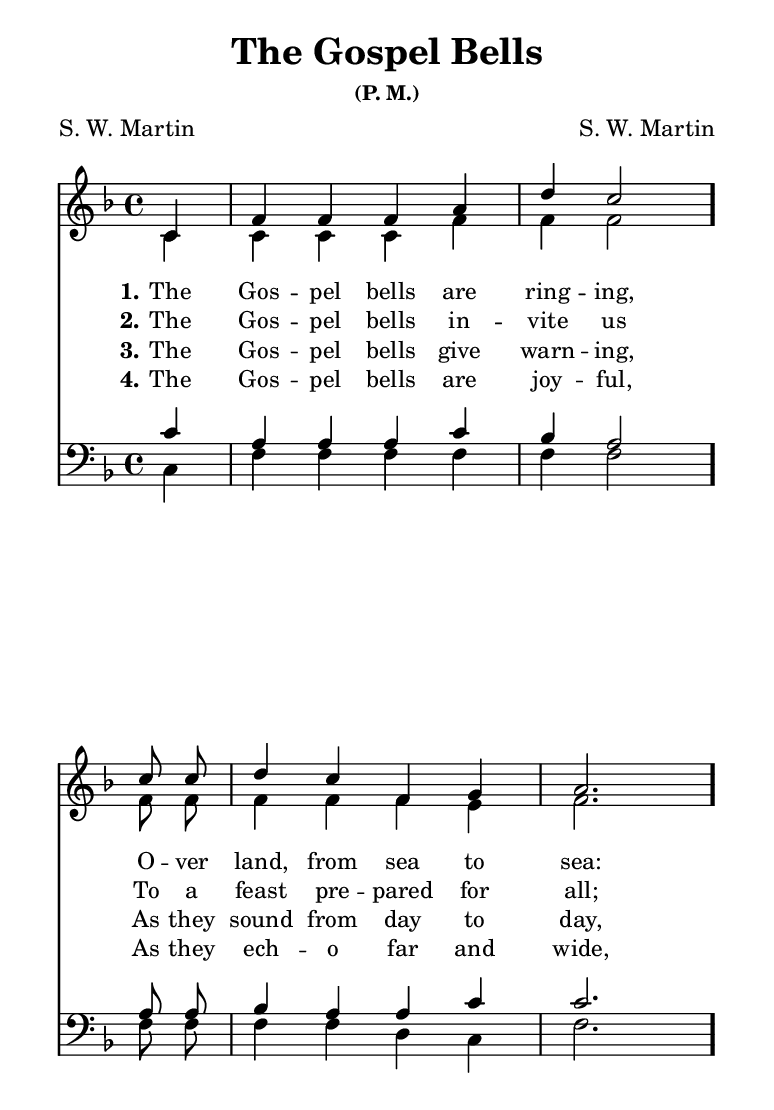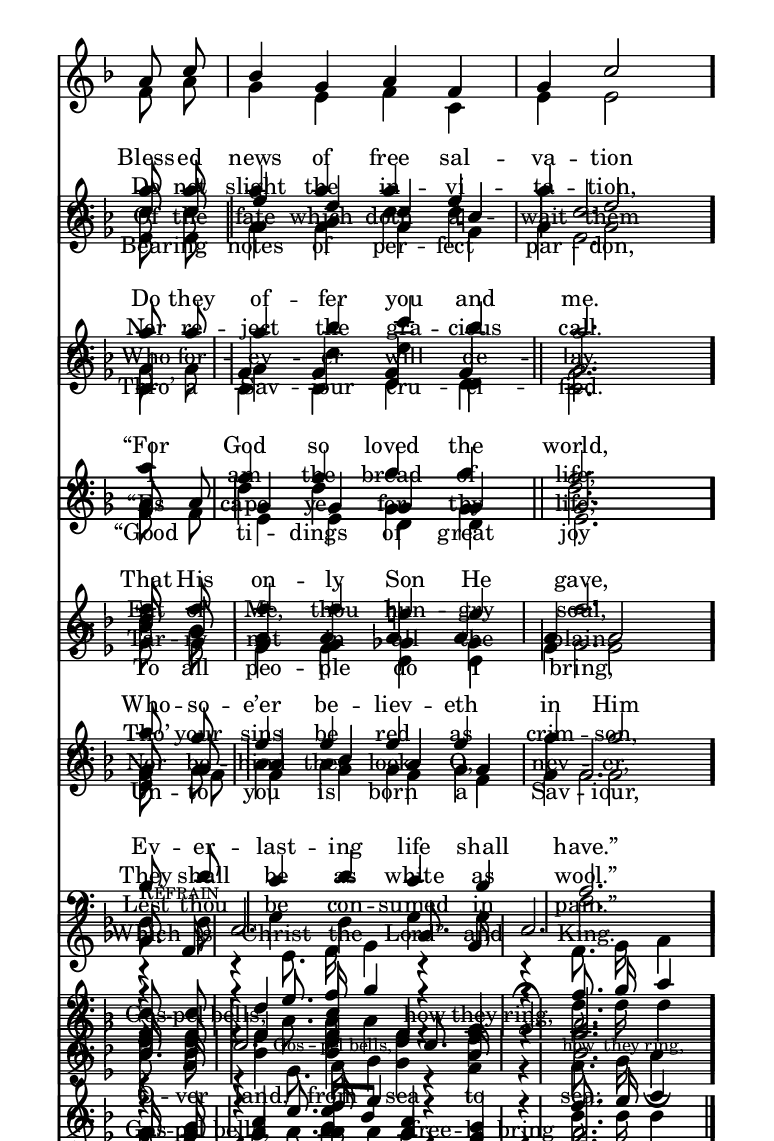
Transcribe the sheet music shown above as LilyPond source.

\include "common/global.ily"
\paper {
  \include "common/paper.ily"
  %ragged-bottom = ##t
  ragged-last-bottom = ##t
  systems-per-page = ##f
  page-count = 2
}

\header{
  title = "The Gospel Bells"
  subsubtitle = "(P. M.)"
  %meter = "P.M."
  poet = "S. W. Martin" % XXX just S.W.M. in the original
  composer = "S. W. Martin"
  %copyright = ""
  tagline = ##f
}

% for fermata in MIDI
ta = { \tempo 4=110 }
tb = { \tempo 4=55  }

patternAA = { \ta c4    | c4 c4      c4 c4 | c4 c2 }
patternAB = { \ta c8 c8 | c4 c4      c4 c4 | c4 c2 }
patternBA = { \ta c8 c8 | c4 c4      c4 c4 | c2.   }
patternBB = { \ta c4    | c4 c4      c4 c4 | c2.   }
patternBC = { \ta c8 c8 | c4 c8[ c8] c4 c4 | c2.   }
patternCA = { \ta c8. c16 | c2. c8. c16 | c2. }
patternCB = { \ta c8. c16 | c2. c8. c16 | c2. \fermata }
patternCC = { \ta r4 | r4 c8. c16 c4 r4 | r4 c8. c16 c4 }
patternCD = { \ta r4 | r4 c8. c16 c4 r4 | r4 c8. c16 \tb c4 \fermata } % \tb here affects CC as well
patternCE = { \ta r4 | r4 c8. c16 c4 r4 | r4 c8. c16 \tb c4          }

global = {
  \include "common/overrides.ily"
  \override Staff.TimeSignature.style = #'()
  \time 4/4
  \override Score.MetronomeMark.transparent = ##t % hide all fermata changes too
  \ta
  \key f \major
  \partial 4
  \autoBeamOff
}

notesSoprano = {
\global
\relative c' {

  \changePitch \patternAA { c    | f f f a     | d c }
  \changePitch \patternBA { c c  | d c f, g    | a   }
  \changePitch \patternAB { a c  | bes g a f   | g c }
  \changePitch \patternBA { c c  | e d c b     | c   }

  \changePitch \patternBB { c,   | f f f f     | f   }
  \changePitch \patternBA { f a  | g g g g     | g   }
  \changePitch \patternAB { a g  | f f f f     | f f }
  \changePitch \patternBA { f g  | a bes a g   | f   } \pageBreak

  << s^\markup { \small \caps "Refrain" }
  \changePitch \patternCA { a f  | c' bes g    | c   } >>
  \changePitch \patternBA { c c  | d c f, g    | a   }
  \changePitch \patternCB { a f  | c' c a      | f'  }
  \changePitch \patternBC { f, g | a c bes a g | f   }

  \bar "|."

}
}

notesAlto = {
\global
\relative e' {

  \changePitch \patternAA { c   | c c c f     | f f   }
  \changePitch \patternBA { f f | f f f e     | f     }
  \changePitch \patternAB { f a | g e f c     | e e   }
  \changePitch \patternBA { e e | g a g f     | e     }

  \changePitch \patternBB { c   | c c d d     | c     }
  \changePitch \patternBA { f f | e e d d     | e     }
  \changePitch \patternAB { e e | d d ees ees | d d   }
  \changePitch \patternBA { d f | f g f e     | f     }

  \changePitch \patternCC {     | e f g       | f g a }
  \changePitch \patternBA { f f | f f f e     | f     }
  \changePitch \patternCD {     | e f g       | f g a }
  \changePitch \patternBA { f e | f g f e     | f     }

}
}

notesTenor = {
\global
\relative a {

  \changePitch \patternAA { c | a a a c | bes a }
  \changePitch \patternBA { a a | bes a a c | c }
  \changePitch \patternAB { c c | c c c a | c g }
  \changePitch \patternBA { c c | c d e d | c }

  \changePitch \patternBB { c | a a bes bes | a }
  \changePitch \patternBA { c c | c c b b | c }
  \changePitch \patternAB { c bes | a a a a | bes bes }
  \changePitch \patternBA { bes d | c d c bes | a }

  \changePitch \patternCC { | g a bes | a bes c }
  \changePitch \patternBA { a a | bes a a c | c }
  \changePitch \patternCE { | g a bes | a bes c }
  \changePitch \patternBA { c c | c d c bes | a }

}
}

notesBass = {
\global
\relative f {

  \changePitch \patternAA { c | f f f f | f f }
  \changePitch \patternBA { f f | f f d c | f }
  \changePitch \patternAB { f f | c c f f | c c }
  \changePitch \patternBA { c c | c f g g, | c }

  \changePitch \patternBB { c | f f bes, bes | f' }
  \changePitch \patternBA { a f | c c g g | c }
  \changePitch \patternAB { c c | d d c c | bes bes }
  \changePitch \patternBA { bes bes | c bes c c | f }

  \changePitch \patternCC { | c c c | f f f }
  \changePitch \patternBA { f f | f f d c | f }
  \changePitch \patternCD { | c c c | f f f }
  \changePitch \patternBA { a, c | f bes, c c | f }

}
}

RefrainA = \lyricmode {

%\repeat unfold 57 { \skip 4 }
Gos -- pel bells, how they ring, \bar "."
O -- ver land, from sea to sea; \bar "." \break
Gos -- pel bells, free -- ly bring \bar "."
Bless -- ed news to you and me. \bar "." \break

}

RefrainBottomClef = \lyricmode {

\override LyricText.font-size = #-2
\repeat unfold 57 { \skip 4 }
Gos -- pel bells,
how they ring,
\repeat unfold 7 { \skip 8 }
Gos -- pel bells
free -- ly bring

}

wordsA = \lyricmode {
\set stanza = "1."

The Gos -- pel bells are ring -- ing, \bar "."
O -- ver land, from sea to sea: \bar "." \break
Bless -- ed news of free sal -- va -- tion \bar "."
Do they of -- fer you and me. \bar "." \break
“For God so loved the world, \bar "."
That His on -- ly Son He gave, \bar "." \break
Who -- so -- e’er be -- liev -- eth in Him \bar "."
Ev -- er -- last -- ing life shall have.” \bar "." \break

}

wordsB = \lyricmode {
\set stanza = "2."

The Gos -- pel bells in -- vite us
To a feast pre -- pared for all;
Do not slight the in -- vi -- ta -- tion,
Nor re -- ject the gra -- cious call.
“I am the bread of life;
Eat of Me, thou hun -- gry soul,
Tho’ your sins be red as crim -- son,
They shall be as white as wool.”

\RefrainA

}

wordsC = \lyricmode {
\set stanza = "3."

The Gos -- pel bells give warn -- ing,
As they sound from day to day,
Of the fate which doth a -- wait them
Who for -- ev -- er will de -- lay.
“Es -- cape ye, for thy life; 
Tar -- ry not in all the plain,
Nor be -- hind thee look, O, nev -- er,
Lest thou be con -- sumed in pain.”

}

wordsD = \lyricmode {
\set stanza = "4."

The Gos -- pel bells are joy -- ful,
As they ech -- o far and wide,
Bear -- ing notes of per -- fect par -- don,
Thro’ a Sav -- iour cru -- ci -- fied.
“Good ti -- dings of great joy
To all peo -- ple do I bring,
Un -- to you is born a Sav -- iour,
Which is Christ the Lord” and King.

}

\score {
  \context ChoirStaff <<
    \context Staff = upper <<
      \set ChoirStaff.systemStartDelimiter = #'SystemStartBar
      \context Voice  = sopranos { \voiceOne << \notesSoprano >> }
      \context Voice  = altos { \voiceTwo << \notesAlto >> }
      \context Lyrics = one   \lyricsto sopranos \wordsA
      \context Lyrics = two   \lyricsto sopranos \wordsB
      \context Lyrics = three \lyricsto sopranos \wordsC
      \context Lyrics = four  \lyricsto sopranos \wordsD
      %\context Lyrics = five  \lyricsto sopranos \wordsE
    >>
    \context Staff = men <<
      \clef bass
      \context Voice  = tenors { \voiceOne << \notesTenor >> }
      \context Voice  = basses { \voiceTwo << \notesBass >> }
    >>
	\new Lyrics \with { alignAboveContext = men } \lyricsto tenors \RefrainBottomClef
  >>
  \layout {
    \include "common/layout.ily"
  }
  \midi{
    \include "common/midi.ily"
  }
}

%\markup { \fill-line { \column {
%  \line{ \bold 5 \column { \wordsE } } \combine \null \vspace #0.4
%  \line{ \bold 6 \column { \wordsF } } \combine \null \vspace #0.4
%  \line{ \bold 7 \column { \wordsG } } \combine \null \vspace #0.4
%  \line{ \bold 8 \column { \wordsH } } \combine \null \vspace #0.4
%} } }

\version "2.18.0"  % necessary for upgrading to future LilyPond versions.

% vi:set et ts=2 sw=2 ai nocindent syntax=lilypond
